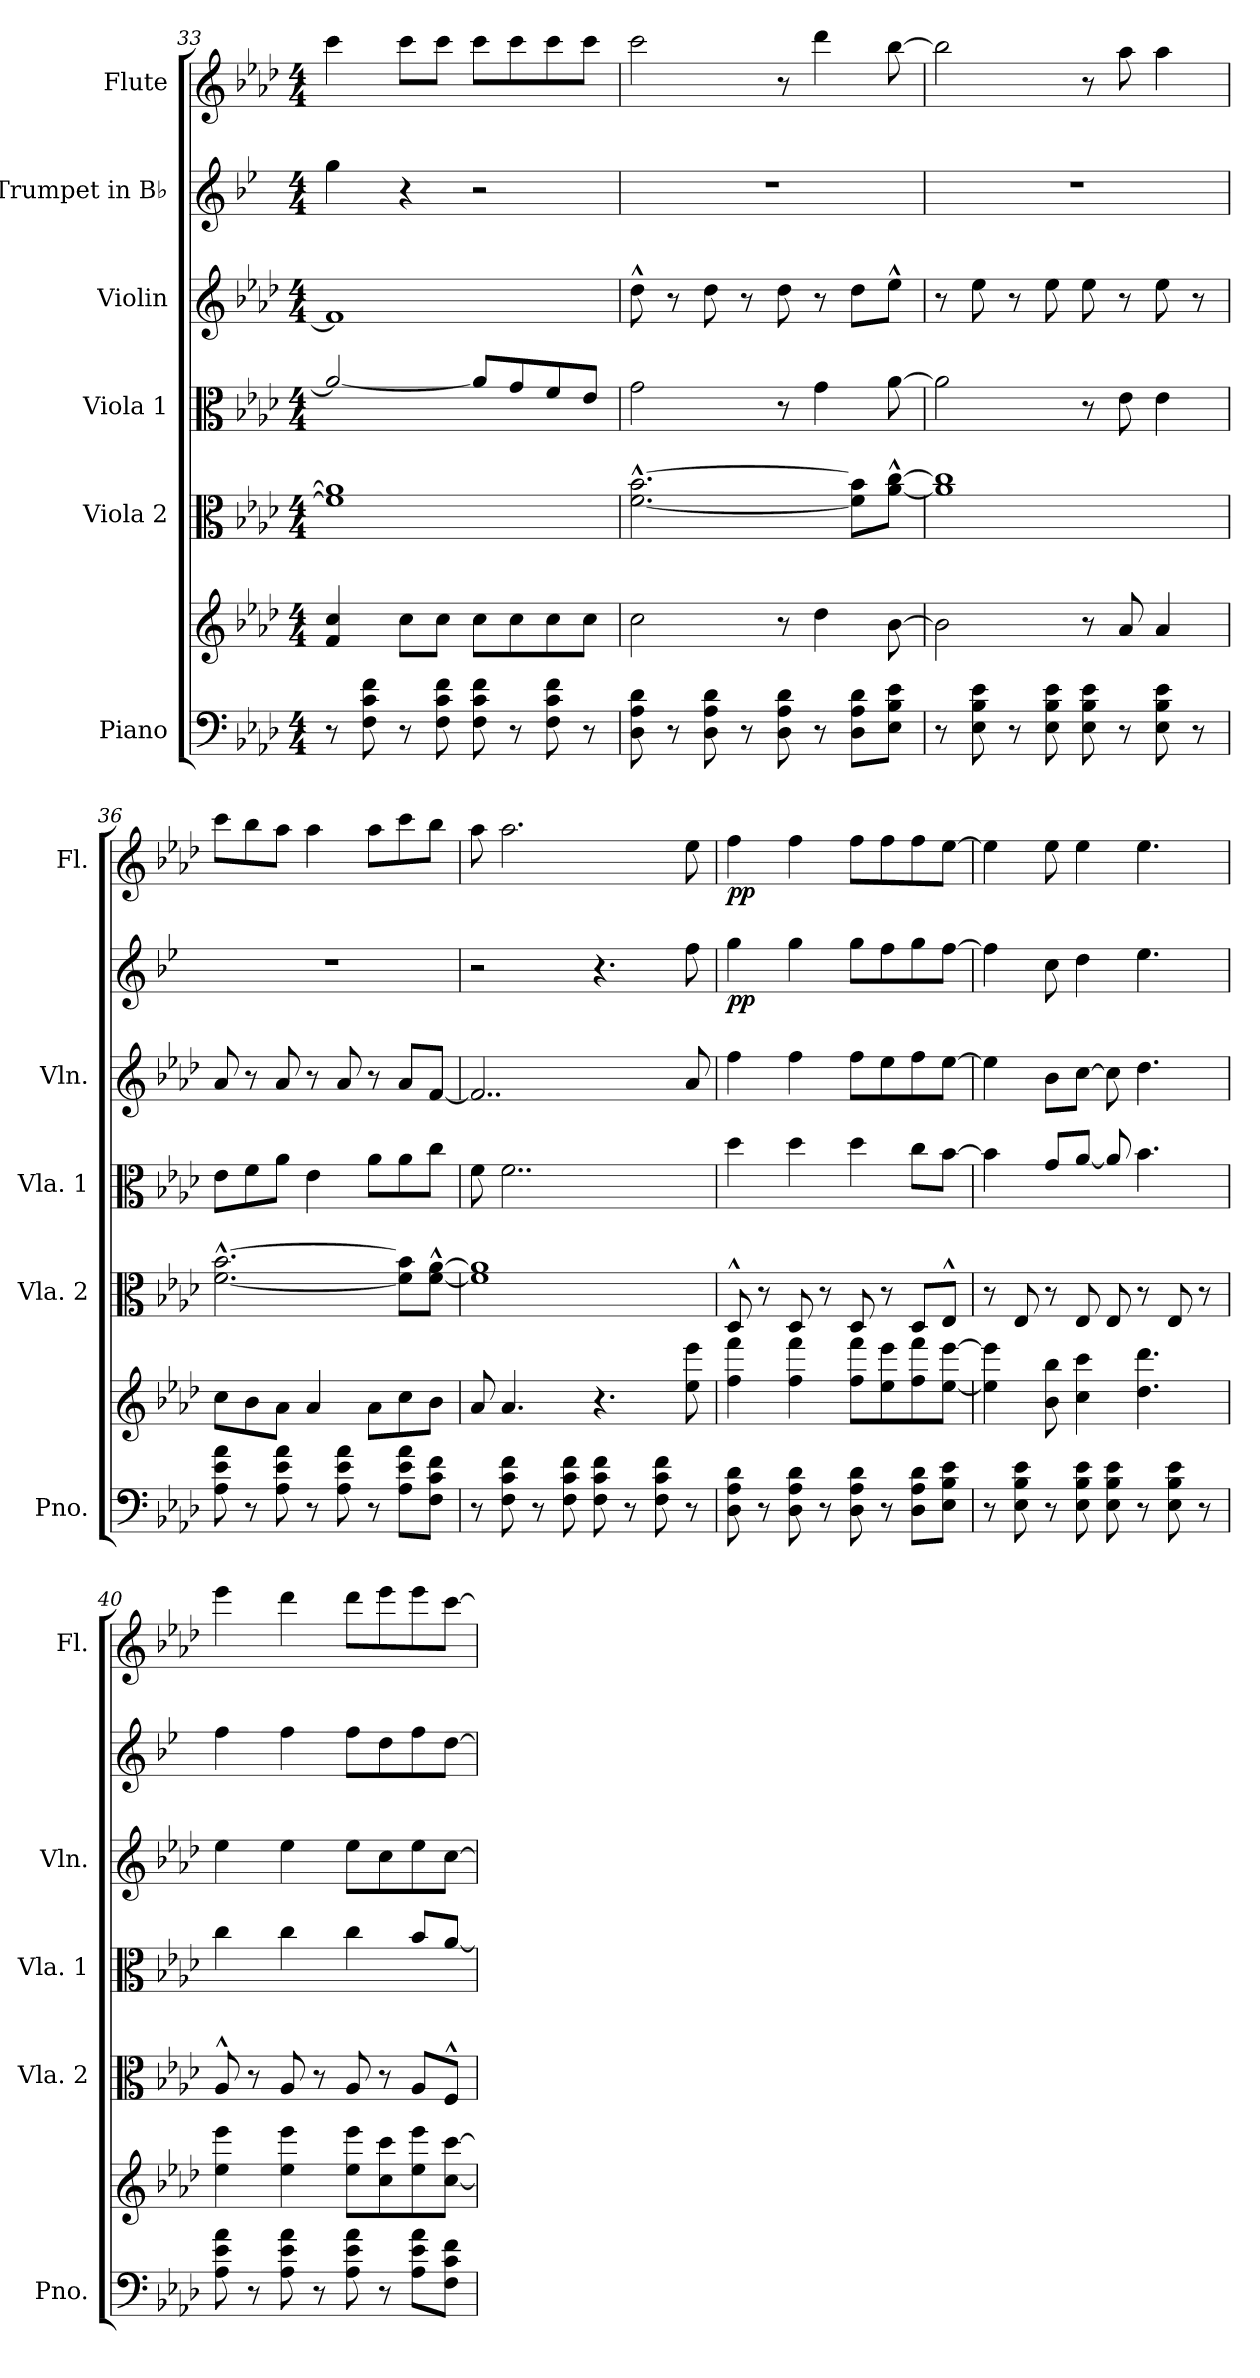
**kern	**kern	**kern	**kern	**kern	**kern	**dynam	**kern	**dynam
*part6	*part6	*part5	*part4	*part3	*part2	*part2	*part1	*part1
*staff7	*staff6	*staff5	*staff4	*staff3	*staff2	*staff2	*staff1	*staff1
*I"Piano	*	*I"Viola 2	*I"Viola 1	*I"Violin	*I"Trumpet in B♭	*	*I"Flute	*
*I'Pno.	*	*I'Vla. 2	*I'Vla. 1	*I'Vln.	*	*	*I'Fl.	*
*clefF4	*clefG2	*clefC3	*clefC3	*clefG2	*clefG2	*	*clefG2	*
*	*	*	*	*	*ITrd1c2	*	*	*
*k[b-e-a-d-]	*k[b-e-a-d-]	*k[b-e-a-d-]	*k[b-e-a-d-]	*k[b-e-a-d-]	*k[b-e-a-d-]	*	*k[b-e-a-d-]	*
*M4/4	*M4/4	*M4/4	*M4/4	*M4/4	*M4/4	*	*M4/4	*
=33	=33	=33	=33	=33	=33	=33	=33	=33
8r	4f/ 4cc/	1f] 1a-]	2a-/_	1f]	4ff\	.	4ccc\	.
8F\ 8c\ 8f\	.	.	.	.	.	.	.	.
8r	8cc\L	.	.	.	4r	.	8ccc\L	.
8F\ 8c\ 8f\	8cc\J	.	.	.	.	.	8ccc\J	.
8F\ 8c\ 8f\	8cc\L	.	8a-/L]	.	2r	.	8ccc\L	.
8r	8cc\	.	8g/	.	.	.	8ccc\	.
8F\ 8c\ 8f\	8cc\	.	8f/	.	.	.	8ccc\	.
8r	8cc\J	.	8e-/J	.	.	.	8ccc\J	.
=34	=34	=34	=34	=34	=34	=34	=34	=34
8D-\ 8A-\ 8d-\	2cc\	[2.f\^^ [2.b-\^^	2g\	8dd-^^\	1r	.	2ccc\	.
8r	.	.	.	8r	.	.	.	.
8D-\ 8A-\ 8d-\	.	.	.	8dd-\	.	.	.	.
8r	.	.	.	8r	.	.	.	.
8D-\ 8A-\ 8d-\	8r	.	8r	8dd-\	.	.	8r	.
8r	4dd-\	.	4g\	8r	.	.	4ddd-\	.
8D-\ 8A-\ 8d-\L	.	8f\] 8b-\]L	.	8dd-\L	.	.	.	.
8E-\ 8B-\ 8e-\J	[8b-\	[8a-\^^ [8cc\^^J	[8a-\	8ee-^^\J	.	.	[8bb-\	.
=35	=35	=35	=35	=35	=35	=35	=35	=35
8r	2b-\]	1a-] 1cc]	2a-\]	8r	1r	.	2bb-\]	.
8E-\ 8B-\ 8e-\	.	.	.	8ee-\	.	.	.	.
8r	.	.	.	8r	.	.	.	.
8E-\ 8B-\ 8e-\	.	.	.	8ee-\	.	.	.	.
8E-\ 8B-\ 8e-\	8r	.	8r	8ee-\	.	.	8r	.
8r	8a-/	.	8e-\	8r	.	.	8aa-\	.
8E-\ 8B-\ 8e-\	4a-/	.	4e-\	8ee-\	.	.	4aa-\	.
8r	.	.	.	8r	.	.	.	.
=36	=36	=36	=36	=36	=36	=36	=36	=36
8A-\ 8e-\ 8a-\	8cc\L	[2.f\^^ [2.b-\^^	8e-\L	8a-/	1r	.	8ccc\L	.
8r	8b-\	.	8f\	8r	.	.	8bb-\	.
8A-\ 8e-\ 8a-\	8a-\J	.	8a-\J	8a-/	.	.	8aa-\J	.
8r	4a-/	.	4e-\	8r	.	.	4aa-\	.
8A-\ 8e-\ 8a-\	.	.	.	8a-/	.	.	.	.
8r	8a-\L	.	8a-\L	8r	.	.	8aa-\L	.
8A-\ 8e-\ 8a-\L	8cc\	8f\] 8b-\]L	8a-\	8a-/L	.	.	8ccc\	.
8F\ 8c\ 8f\J	8b-\J	[8f\^^ [8a-\^^J	8cc\J	[8f/J	.	.	8bb-\J	.
!!LO:PB:g=z
=37	=37	=37	=37	=37	=37	=37	=37	=37
8r	8a-/	1f] 1a-]	8f\	2..f/]	2r	.	8aa-\	.
8F\ 8c\ 8f\	4.a-/	.	2..f\	.	.	.	2.aa-\	.
8r	.	.	.	.	.	.	.	.
8F\ 8c\ 8f\	.	.	.	.	.	.	.	.
8F\ 8c\ 8f\	4.r	.	.	.	4.r	.	.	.
8r	.	.	.	.	.	.	.	.
8F\ 8c\ 8f\	.	.	.	.	.	.	.	.
8r	8ee-\ 8eee-\	.	.	8a-/	8ee-\	.	8ee-\	.
=38	=38	=38	=38	=38	=38	=38	=38	=38
!	!	!	!	!	!	!LO:DY:b	!	!LO:DY:b
8D-\ 8A-\ 8d-\	4ff\ 4fff\	8D-^^/	4dd-\	4ff\	4ff\	pp	4ff\	pp
8r	.	8r	.	.	.	.	.	.
8D-\ 8A-\ 8d-\	4ff\ 4fff\	8D-/	4dd-\	4ff\	4ff\	.	4ff\	.
8r	.	8r	.	.	.	.	.	.
8D-\ 8A-\ 8d-\	8ff\ 8fff\L	8D-/	4dd-\	8ff\L	8ff\L	.	8ff\L	.
8r	8ee-\ 8eee-\	8r	.	8ee-\	8ee-\	.	8ff\	.
8D-\ 8A-\ 8d-\L	8ff\ 8fff\	8D-/L	8cc\L	8ff\	8ff\	.	8ff\	.
8E-\ 8B-\ 8e-\J	[8ee-\ [8eee-\J	8E-^^/J	[8b-\J	[8ee-\J	[8ee-\J	.	[8ee-\J	.
=39	=39	=39	=39	=39	=39	=39	=39	=39
8r	4ee-\] 4eee-\]	8r	4b-\]	4ee-\]	4ee-\]	.	4ee-\]	.
8E-\ 8B-\ 8e-\	.	8E-/	.	.	.	.	.	.
8r	8b-\ 8bb-\	8r	8g/L	8b-\L	8b-\	.	8ee-\	.
8E-\ 8B-\ 8e-\	4cc\ 4ccc\	8E-/	[8a-/J	[8cc\J	4cc\	.	4ee-\	.
8E-\ 8B-\ 8e-\	.	8E-/	8a-/]	8cc\]	.	.	.	.
8r	4.dd-\ 4.ddd-\	8r	4.b-\	4.dd-\	4.dd-\	.	4.ee-\	.
8E-\ 8B-\ 8e-\	.	8E-/	.	.	.	.	.	.
8r	.	8r	.	.	.	.	.	.
=40	=40	=40	=40	=40	=40	=40	=40	=40
8A-\ 8e-\ 8a-\	4ee-\ 4eee-\	8A-^^/	4cc\	4ee-\	4ee-\	.	4eee-\	.
8r	.	8r	.	.	.	.	.	.
8A-\ 8e-\ 8a-\	4ee-\ 4eee-\	8A-/	4cc\	4ee-\	4ee-\	.	4ddd-\	.
8r	.	8r	.	.	.	.	.	.
8A-\ 8e-\ 8a-\	8ee-\ 8eee-\L	8A-/	4cc\	8ee-\L	8ee-\L	.	8ddd-\L	.
8r	8cc\ 8ccc\	8r	.	8cc\	8cc\	.	8eee-\	.
8A-\ 8e-\ 8a-\L	8ee-\ 8eee-\	8A-/L	8b-/L	8ee-\	8ee-\	.	8eee-\	.
8F\ 8c\ 8f\J	[8cc\ [8ccc\J	8F^^/J	[8a-/J	[8cc\J	[8cc\J	.	[8ccc\J	.
=	=	=	=	=	=	=	=	=
*-	*-	*-	*-	*-	*-	*-	*-	*-
